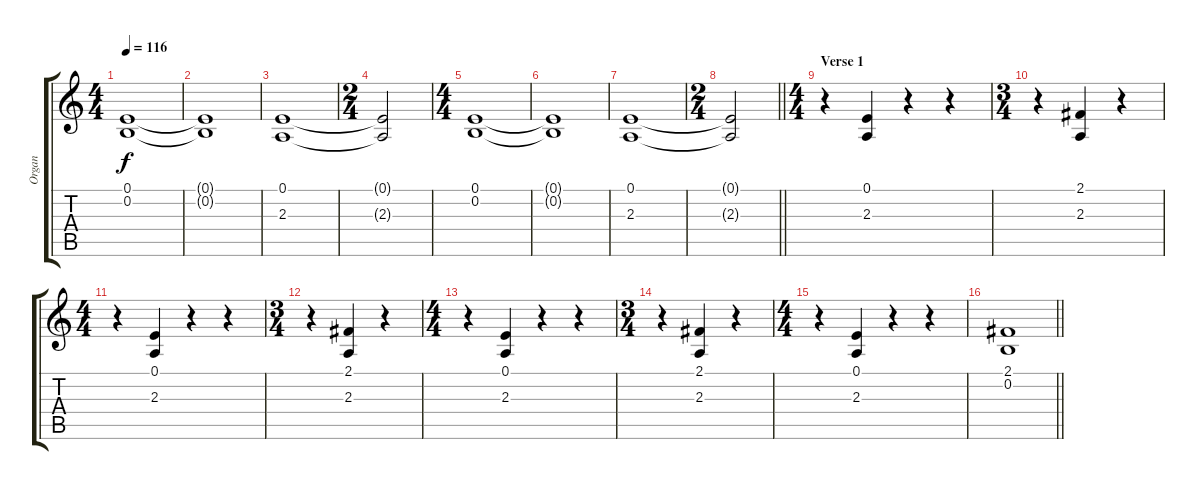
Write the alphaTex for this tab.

\track ("Organ" "Organ") {instrument drawbarorgan}
\staff {score tabs}
\tuning (E4 B3 G3 D3 A2 E2) {hide}
\ts (4 4)
\tempo 116
\clef g2
\ks c
(0.1 0.2).1{dy f} |
(0.1{t} 0.2{t}).1 |
(0.1 2.3).1 |
\ts (2 4)
(0.1{t} 2.3{t}).2 |
\ts (4 4)
(0.1 0.2).1 |
(0.1{t} 0.2{t}).1 |
(0.1 2.3).1 |
\ts (2 4)
\barLineRight lightlight
(0.1{t} 2.3{t}).2 |
\ts (4 4)
\section ("" "Verse 1")
r.4 (0.1 2.3).4 r.4 r.4 |
\ts (3 4)
r.4 (2.1 2.3).4 r.4 |
\ts (4 4)
r.4 (0.1 2.3).4 r.4 r.4 |
\ts (3 4)
r.4 (2.1 2.3).4 r.4 |
\ts (4 4)
r.4 (0.1 2.3).4 r.4 r.4 |
\ts (3 4)
r.4 (2.1 2.3).4 r.4 |
\ts (4 4)
r.4 (0.1 2.3).4 r.4 r.4 |
\barLineRight lightlight
(2.1 0.2).1
